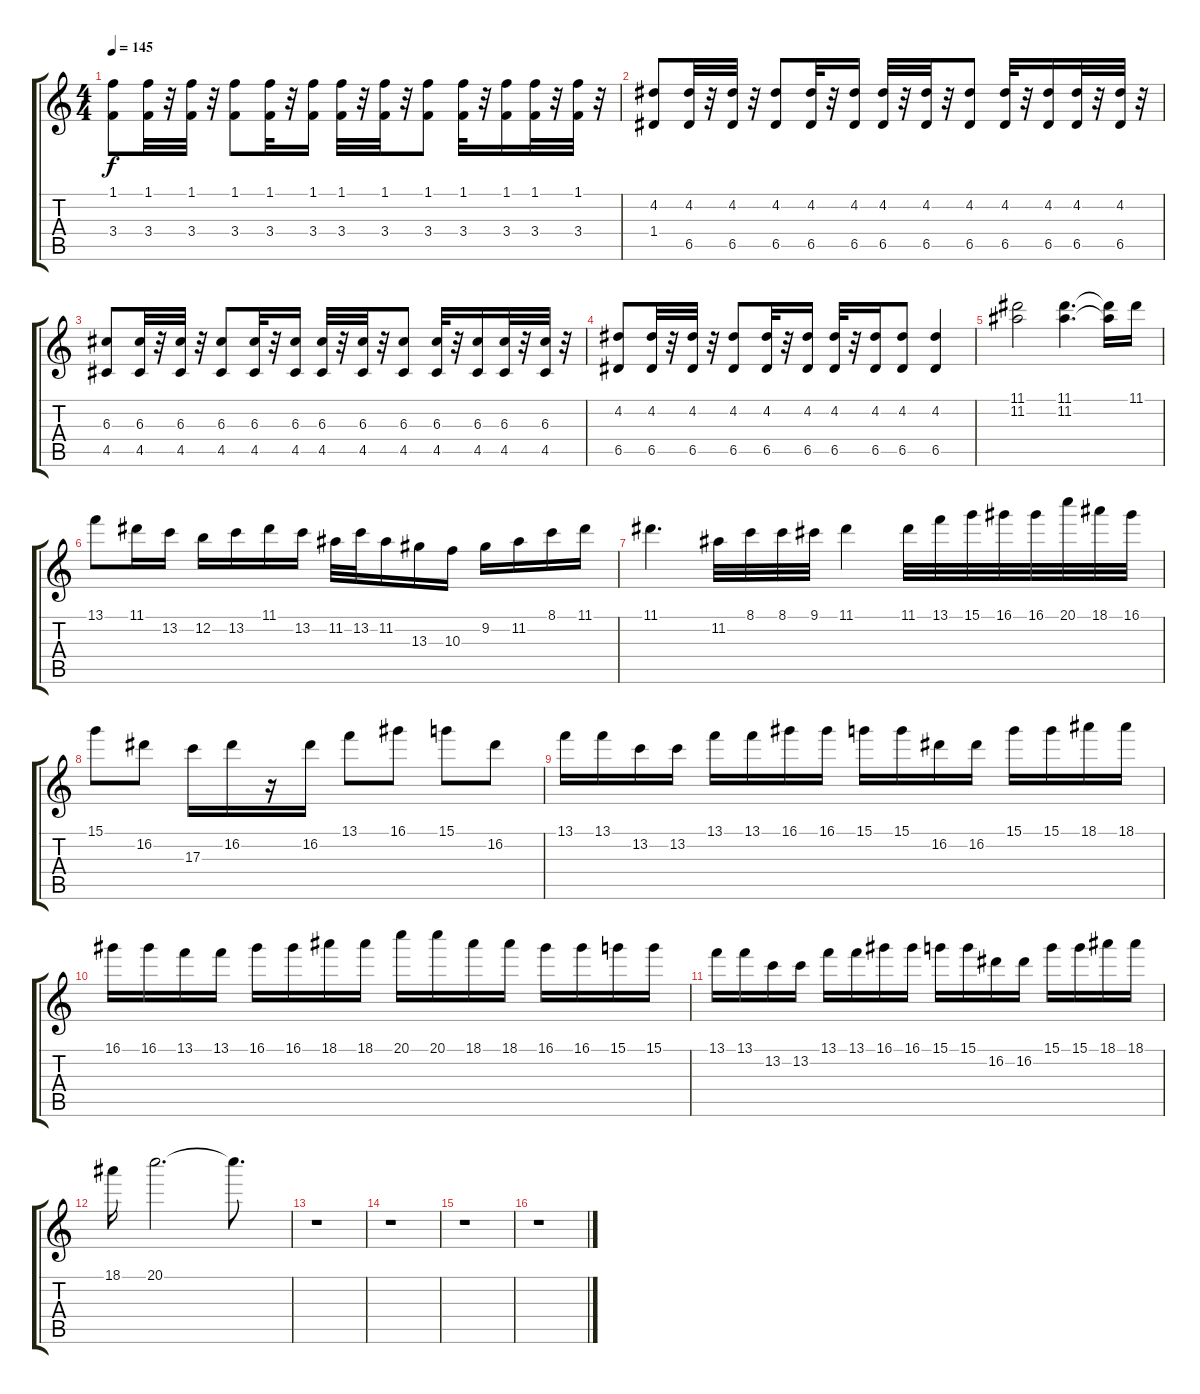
\track "" {instrument distortionguitar}
\staff {score tabs}
\tuning (E4 B3 G3 D3 A2 E2) {hide}
\ts (4 4)
\tempo 145
\clef g2
\ks c
(1.1 3.4).8{dy f} (1.1 3.4).32 r.32 (1.1 3.4).32 r.32 (1.1 3.4).8 (1.1 3.4).32 r.32 (1.1 3.4).16 (1.1 3.4).32 r.32 (1.1 3.4).32 r.32 (1.1 3.4).8 (1.1 3.4).32 r.32 (1.1 3.4).16 (1.1 3.4).32 r.32 (1.1 3.4).32 r.32 |
(4.2 1.4).8 (4.2 6.5).32 r.32 (4.2 6.5).32 r.32 (4.2 6.5).8 (4.2 6.5).32 r.32 (4.2 6.5).16 (4.2 6.5).32 r.32 (4.2 6.5).32 r.32 (4.2 6.5).8 (4.2 6.5).32 r.32 (4.2 6.5).16 (4.2 6.5).32 r.32 (4.2 6.5).32 r.32 |
(6.3 4.5).8 (6.3 4.5).32 r.32 (6.3 4.5).32 r.32 (6.3 4.5).8 (6.3 4.5).32 r.32 (6.3 4.5).16 (6.3 4.5).32 r.32 (6.3 4.5).32 r.32 (6.3 4.5).8 (6.3 4.5).32 r.32 (6.3 4.5).16 (6.3 4.5).32 r.32 (6.3 4.5).32 r.32 |
(4.2 6.5).8 (4.2 6.5).32 r.32 (4.2 6.5).32 r.32 (4.2 6.5).8 (4.2 6.5).32 r.32 (4.2 6.5).16 (4.2 6.5).32 r.32 (4.2 6.5).16 (4.2 6.5).8 (4.2 6.5).4 |
(11.1 11.2).2 (11.1 11.2).4{d} (11.1{t} 11.2{t}).16 11.1.16 |
13.1.8 11.1.16 13.2.16 12.2.16 13.2.16 11.1.16 13.2.16 11.2.32 13.2.32 11.2.16 13.3.16 10.3.16 9.2.16 11.2.16 8.1.16 11.1.16 |
11.1.4{d} 11.2.32 8.1.32 8.1.32 9.1.32 11.1.4 11.1.32 13.1.32 15.1.32 16.1.32 16.1.32 20.1.32 18.1.32 16.1.32 |
15.1.8 16.2.8 17.3.16 16.2.16 r.16 16.2.16 13.1.8 16.1.8 15.1.8 16.2.8 |
13.1.16 13.1.16 13.2.16 13.2.16 13.1.16 13.1.16 16.1.16 16.1.16 15.1.16 15.1.16 16.2.16 16.2.16 15.1.16 15.1.16 18.1.16 18.1.16 |
16.1.16 16.1.16 13.1.16 13.1.16 16.1.16 16.1.16 18.1.16 18.1.16 20.1.16 20.1.16 18.1.16 18.1.16 16.1.16 16.1.16 15.1.16 15.1.16 |
13.1.16 13.1.16 13.2.16 13.2.16 13.1.16 13.1.16 16.1.16 16.1.16 15.1.16 15.1.16 16.2.16 16.2.16 15.1.16 15.1.16 18.1.16 18.1.16 |
18.1.16 20.1.2{d} 20.1{t}.8{d} |
r.1 |
r.1 |
r.1 |
r.1
